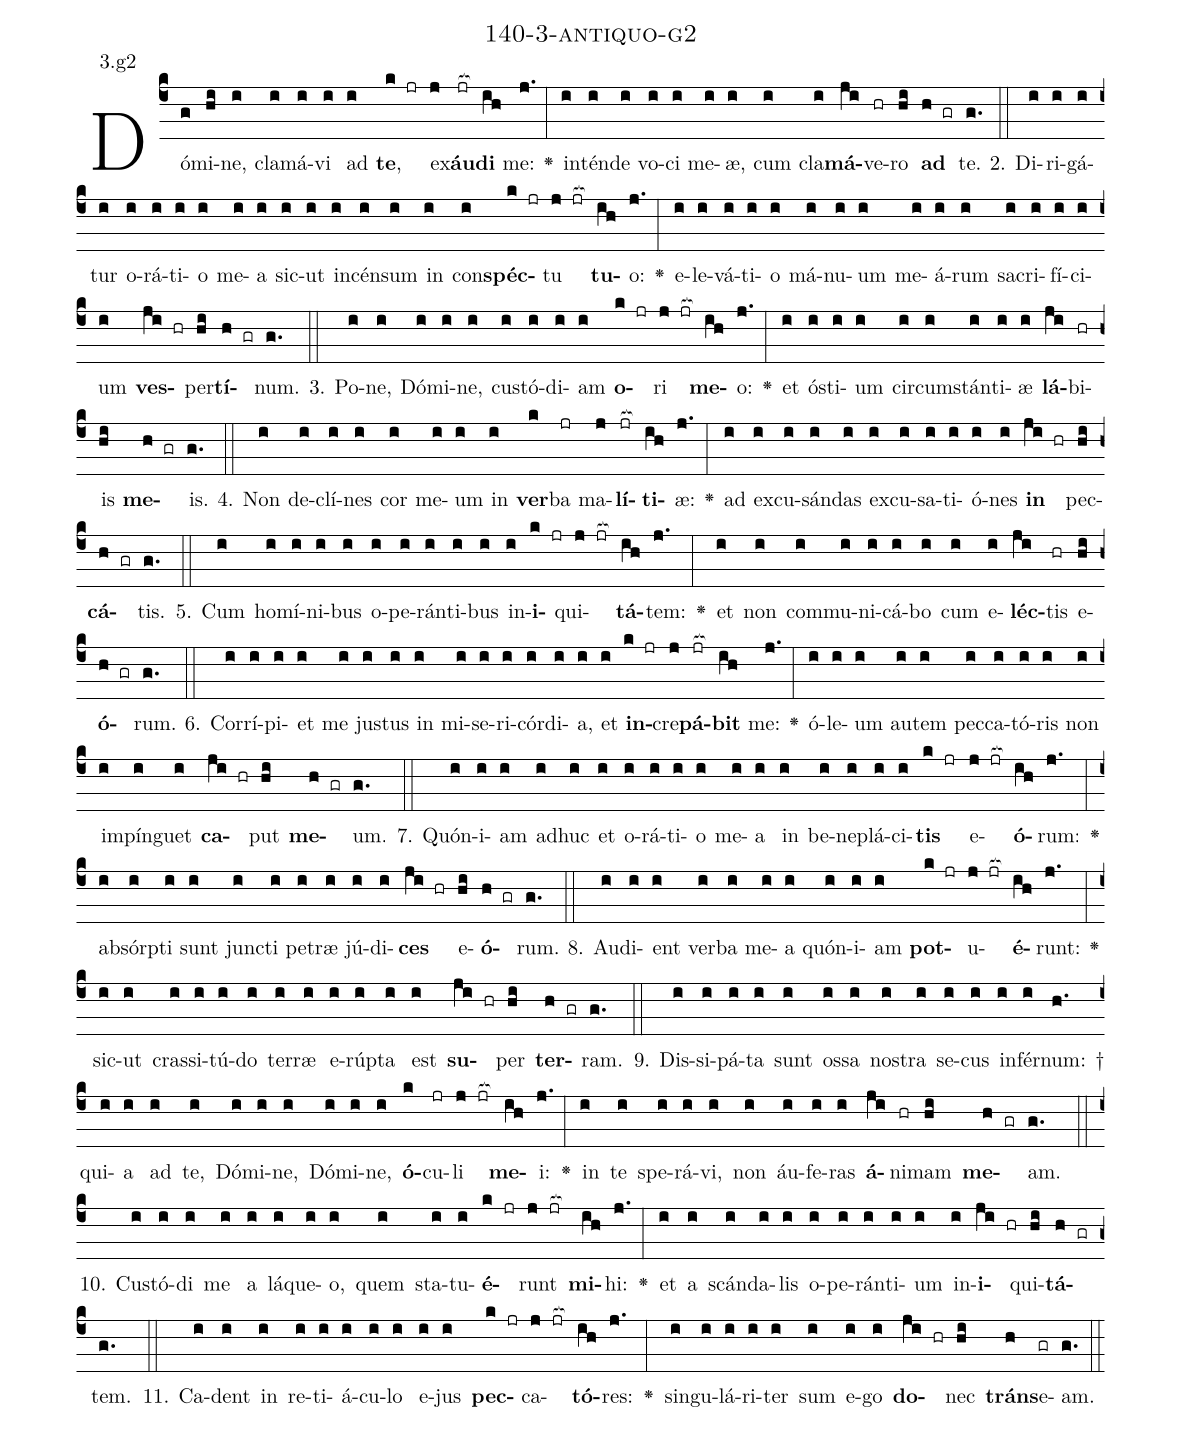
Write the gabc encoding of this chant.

name: 140-3-antiquo-g2;
annotation: 3.g2;
%%
(c4)Dó(g)mi(hi)ne,(i) cla(i)má(i)vi(i) ad(i) <b>te</b>,(k jr) ex(j)<b>áu</b>(jr[ocb:1{])<b>di</b>(ih[ocb:0}]) me:(j.) <v>\greheightstar</v>(:) in(i)tén(i)de(i) vo(i)ci(i) me(i)æ,(i) cum(i) cla(i)<b>má</b>(ji)ve(hr)ro(hi) <b>ad</b>(h gr) te.(g.) (::)
2. Di(i)ri(i)gá(i)tur(i) o(i)rá(i)ti(i)o(i) me(i)a(i) sic(i)ut(i) in(i)cén(i)sum(i) in(i) con(i)<b>spéc</b>(k jr)tu(j jr[ocb:1{]) <b>tu</b>(ih[ocb:0}])o:(j.) <v>\greheightstar</v>(:) e(i)le(i)vá(i)ti(i)o(i) má(i)nu(i)um(i) me(i)á(i)rum(i) sa(i)cri(i)fí(i)ci(i)um(i) <b>ves</b>(ji hr)per(hi)<b>tí</b>(h gr)num.(g.) (::)
3. Po(i)ne,(i) Dó(i)mi(i)ne,(i) cus(i)tó(i)di(i)am(i) <b>o</b>(k jr)ri(j jr[ocb:1{]) <b>me</b>(ih[ocb:0}])o:(j.) <v>\greheightstar</v>(:) et(i) ós(i)ti(i)um(i) cir(i)cum(i)stán(i)ti(i)æ(i) <b>lá</b>(ji)bi(hr)is(hi) <b>me</b>(h gr)is.(g.) (::)
4. Non(i) de(i)clí(i)nes(i) cor(i) me(i)um(i) in(i) <b>ver</b>(k)ba(jr) ma(j)<b>lí</b>(jr[ocb:1{])<b>ti</b>(ih[ocb:0}])æ:(j.) <v>\greheightstar</v>(:) ad(i) ex(i)cu(i)sán(i)das(i) ex(i)cu(i)sa(i)ti(i)ó(i)nes(i) <b>in</b>(ji hr) pec(hi)<b>cá</b>(h gr)tis.(g.) (::)
5. Cum(i) ho(i)mí(i)ni(i)bus(i) o(i)pe(i)rán(i)ti(i)bus(i) in(i)<b>i</b>(k jr)qui(j jr[ocb:1{])<b>tá</b>(ih[ocb:0}])tem:(j.) <v>\greheightstar</v>(:) et(i) non(i) com(i)mu(i)ni(i)cá(i)bo(i) cum(i) e(i)<b>léc</b>(ji)tis(hr) e(hi)<b>ó</b>(h gr)rum.(g.) (::)
6. Cor(i)rí(i)pi(i)et(i) me(i) jus(i)tus(i) in(i) mi(i)se(i)ri(i)cór(i)di(i)a,(i) et(i) <b>in</b>(k jr)cre(j)<b>pá</b>(jr[ocb:1{])<b>bit</b>(ih[ocb:0}]) me:(j.) <v>\greheightstar</v>(:) ó(i)le(i)um(i) au(i)tem(i) pec(i)ca(i)tó(i)ris(i) non(i) im(i)pín(i)guet(i) <b>ca</b>(ji hr)put(hi) <b>me</b>(h gr)um.(g.) (::)
7. Quón(i)i(i)am(i) ad(i)huc(i) et(i) o(i)rá(i)ti(i)o(i) me(i)a(i) in(i) be(i)ne(i)plá(i)ci(i)<b>tis</b>(k jr) e(j jr[ocb:1{])<b>ó</b>(ih[ocb:0}])rum:(j.) <v>\greheightstar</v>(:) ab(i)sórp(i)ti(i) sunt(i) junc(i)ti(i) pe(i)træ(i) jú(i)di(i)<b>ces</b>(ji hr) e(hi)<b>ó</b>(h gr)rum.(g.) (::)
8. Au(i)di(i)ent(i) ver(i)ba(i) me(i)a(i) quón(i)i(i)am(i) <b>pot</b>(k jr)u(j jr[ocb:1{])<b>é</b>(ih[ocb:0}])runt:(j.) <v>\greheightstar</v>(:) sic(i)ut(i) cras(i)si(i)tú(i)do(i) ter(i)ræ(i) e(i)rúp(i)ta(i) est(i) <b>su</b>(ji hr)per(hi) <b>ter</b>(h gr)ram.(g.) (::)
9. Dis(i)si(i)pá(i)ta(i) sunt(i) os(i)sa(i) nos(i)tra(i) se(i)cus(i) in(i)fér(i)num: †(h.) qui(i)a(i) ad(i) te,(i) Dó(i)mi(i)ne,(i) Dó(i)mi(i)ne,(i) <b>ó</b>(k)cu(jr)li(j jr[ocb:1{]) <b>me</b>(ih[ocb:0}])i:(j.) <v>\greheightstar</v>(:) in(i) te(i) spe(i)rá(i)vi,(i) non(i) áu(i)fe(i)ras(i) <b>á</b>(ji)ni(hr)mam(hi) <b>me</b>(h gr)am.(g.) (::)
10. Cus(i)tó(i)di(i) me(i) a(i) lá(i)que(i)o,(i) quem(i) sta(i)tu(i)<b>é</b>(k jr)runt(j jr[ocb:1{]) <b>mi</b>(ih[ocb:0}])hi:(j.) <v>\greheightstar</v>(:) et(i) a(i) scán(i)da(i)lis(i) o(i)pe(i)rán(i)ti(i)um(i) in(i)<b>i</b>(ji hr)qui(hi)<b>tá</b>(h gr)tem.(g.) (::)
11. Ca(i)dent(i) in(i) re(i)ti(i)á(i)cu(i)lo(i) e(i)jus(i) <b>pec</b>(k jr)ca(j jr[ocb:1{])<b>tó</b>(ih[ocb:0}])res:(j.) <v>\greheightstar</v>(:) sin(i)gu(i)lá(i)ri(i)ter(i) sum(i) e(i)go(i) <b>do</b>(ji hr)nec(hi) <b>tráns</b>(h)e(gr)am.(g.) (::)
